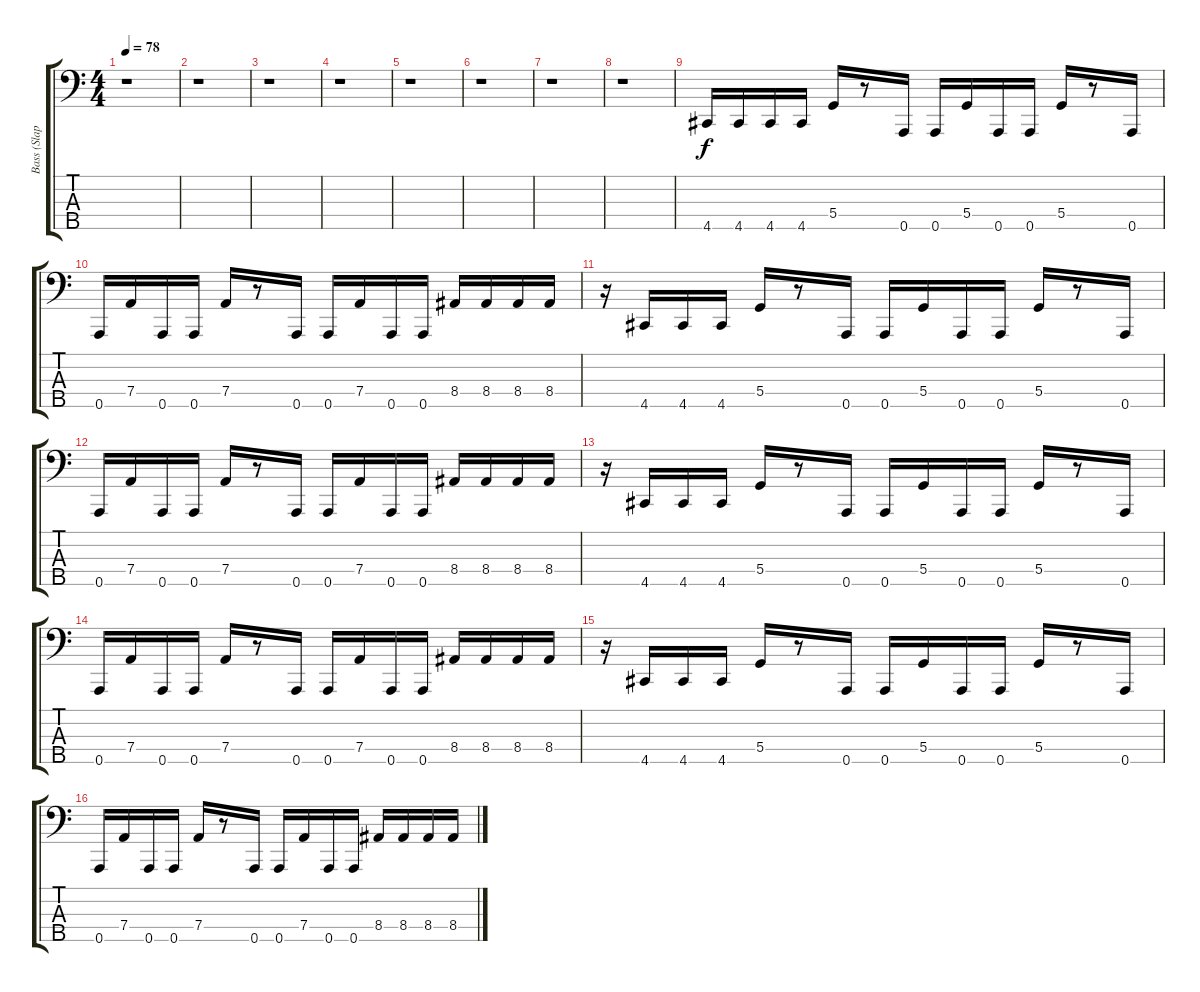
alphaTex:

\track ("Bass (Slap/finger/pop) aka Fieldy bass" "Bass (Slap") {instrument slapbass2}
\staff {score tabs}
\tuning (F2 C2 G1 D1 A0) {hide}
\ts (4 4)
\tempo 78
\clef f4
\ks c
r.1{dy f instrument slapbass2} |
r.1 |
r.1 |
r.1 |
r.1 |
r.1 |
r.1 |
r.1 |
4.5.16 4.5.16 4.5.16 4.5.16 5.4.16 r.8 0.5.16 0.5.16 5.4.16 0.5.16 0.5.16 5.4.16 r.8 0.5.16 |
0.5.16 7.4.16 0.5.16 0.5.16 7.4.16 r.8 0.5.16 0.5.16 7.4.16 0.5.16 0.5.16 8.4.16 8.4.16 8.4.16 8.4.16 |
r.16 4.5.16 4.5.16 4.5.16 5.4.16 r.8 0.5.16 0.5.16 5.4.16 0.5.16 0.5.16 5.4.16 r.8 0.5.16 |
0.5.16 7.4.16 0.5.16 0.5.16 7.4.16 r.8 0.5.16 0.5.16 7.4.16 0.5.16 0.5.16 8.4.16 8.4.16 8.4.16 8.4.16 |
r.16 4.5.16 4.5.16 4.5.16 5.4.16 r.8 0.5.16 0.5.16 5.4.16 0.5.16 0.5.16 5.4.16 r.8 0.5.16 |
0.5.16 7.4.16 0.5.16 0.5.16 7.4.16 r.8 0.5.16 0.5.16 7.4.16 0.5.16 0.5.16 8.4.16 8.4.16 8.4.16 8.4.16 |
r.16 4.5.16 4.5.16 4.5.16 5.4.16 r.8 0.5.16 0.5.16 5.4.16 0.5.16 0.5.16 5.4.16 r.8 0.5.16 |
0.5.16 7.4.16 0.5.16 0.5.16 7.4.16 r.8 0.5.16 0.5.16 7.4.16 0.5.16 0.5.16 8.4.16 8.4.16 8.4.16 8.4.16
